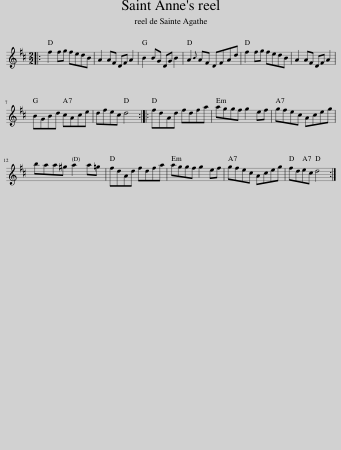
X:1
L:1/8
M:2/2
I:linebreak $
K:D
V:1 treble
V:1
|: f2 fg fedB | A2 AF DF A2 | B2 BG DG B2 | A2{B} AF DFAd | f2 fg fedB | %5
 A2 AF DF A2 |$ BGBd cAce | dfec d4 :: fdAd fdfa | aggf g2 ef | %10
 gfec Aceg |$ baa^g a2 a=g | fdAd fdfa | aggf g2 ef | gfec Aceg | %15
 fdec d4 :| %16
